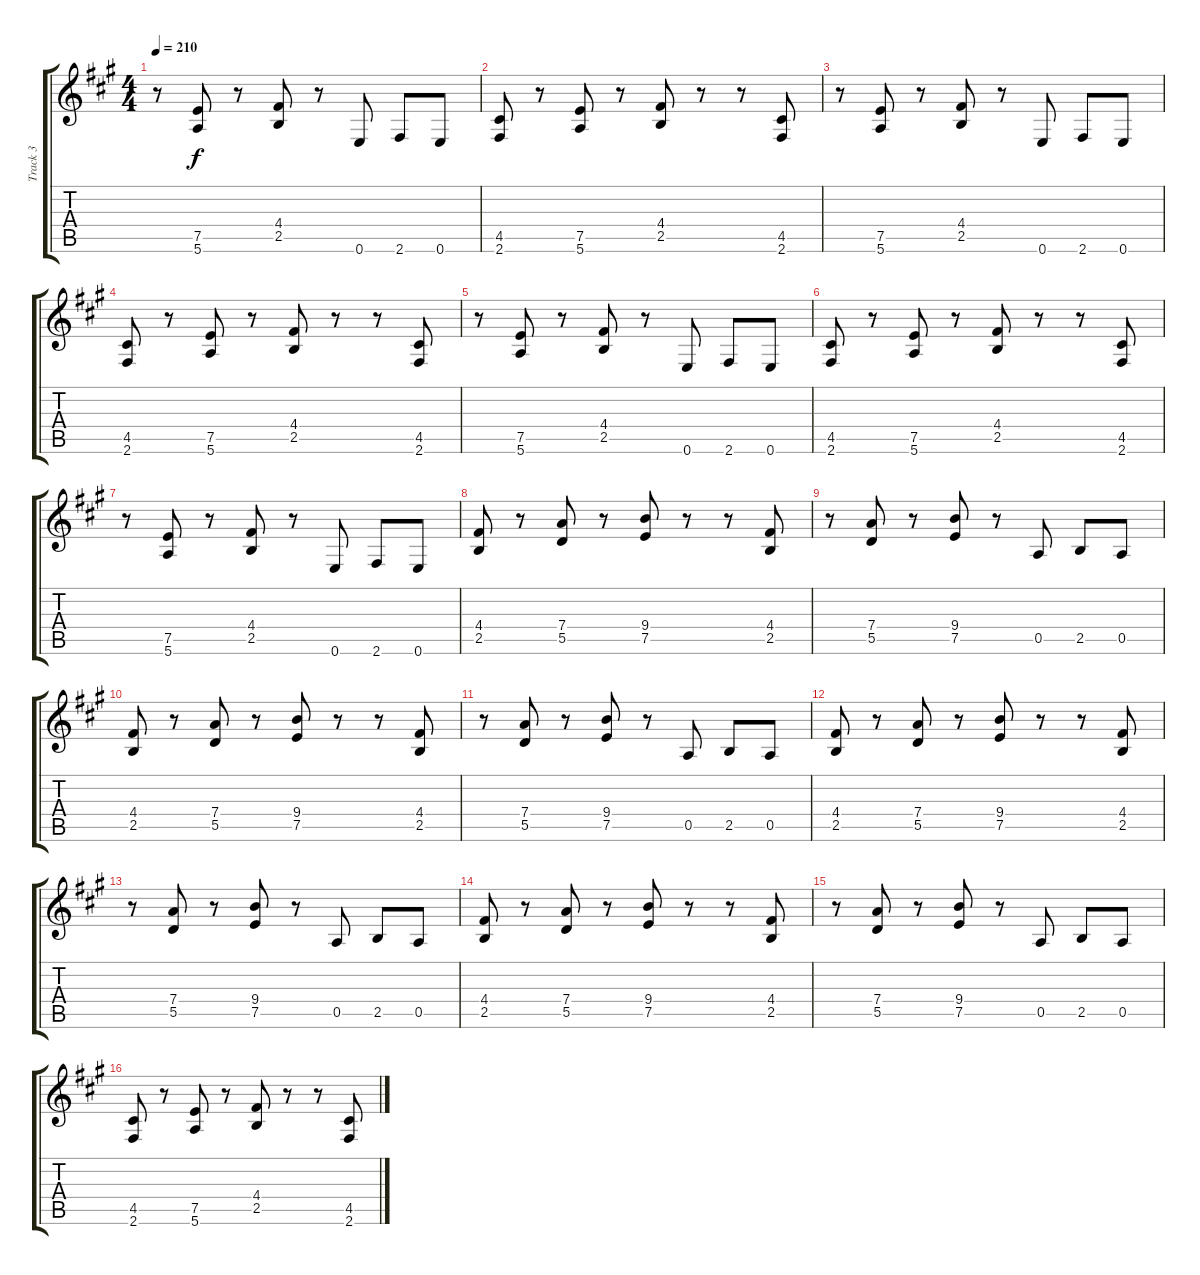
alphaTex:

\track ("Track 3" "Track 3") {instrument distortionguitar}
\staff {score tabs}
\tuning (E4 B3 G3 D3 A2 E2) {hide}
\ts (4 4)
\tempo 210
\clef g2
\ks a
r.8{dy f} (7.5 5.6).8 r.8 (4.4 2.5).8 r.8 0.6.8 2.6.8 0.6.8 |
(4.5 2.6).8 r.8 (7.5 5.6).8 r.8 (4.4 2.5).8 r.8 r.8 (4.5 2.6).8 |
r.8 (7.5 5.6).8 r.8 (4.4 2.5).8 r.8 0.6.8 2.6.8 0.6.8 |
(4.5 2.6).8 r.8 (7.5 5.6).8 r.8 (4.4 2.5).8 r.8 r.8 (4.5 2.6).8 |
r.8 (7.5 5.6).8 r.8 (4.4 2.5).8 r.8 0.6.8 2.6.8 0.6.8 |
(4.5 2.6).8 r.8 (7.5 5.6).8 r.8 (4.4 2.5).8 r.8 r.8 (4.5 2.6).8 |
r.8 (7.5 5.6).8 r.8 (4.4 2.5).8 r.8 0.6.8 2.6.8 0.6.8 |
(4.4 2.5).8 r.8 (7.4 5.5).8 r.8 (9.4 7.5).8 r.8 r.8 (4.4 2.5).8 |
r.8 (7.4 5.5).8 r.8 (9.4 7.5).8 r.8 0.5.8 2.5.8 0.5.8 |
(4.4 2.5).8 r.8 (7.4 5.5).8 r.8 (9.4 7.5).8 r.8 r.8 (4.4 2.5).8 |
r.8 (7.4 5.5).8 r.8 (9.4 7.5).8 r.8 0.5.8 2.5.8 0.5.8 |
(4.4 2.5).8 r.8 (7.4 5.5).8 r.8 (9.4 7.5).8 r.8 r.8 (4.4 2.5).8 |
r.8 (7.4 5.5).8 r.8 (9.4 7.5).8 r.8 0.5.8 2.5.8 0.5.8 |
(4.4 2.5).8 r.8 (7.4 5.5).8 r.8 (9.4 7.5).8 r.8 r.8 (4.4 2.5).8 |
r.8 (7.4 5.5).8 r.8 (9.4 7.5).8 r.8 0.5.8 2.5.8 0.5.8 |
(4.5 2.6).8 r.8 (7.5 5.6).8 r.8 (4.4 2.5).8 r.8 r.8 (4.5 2.6).8
